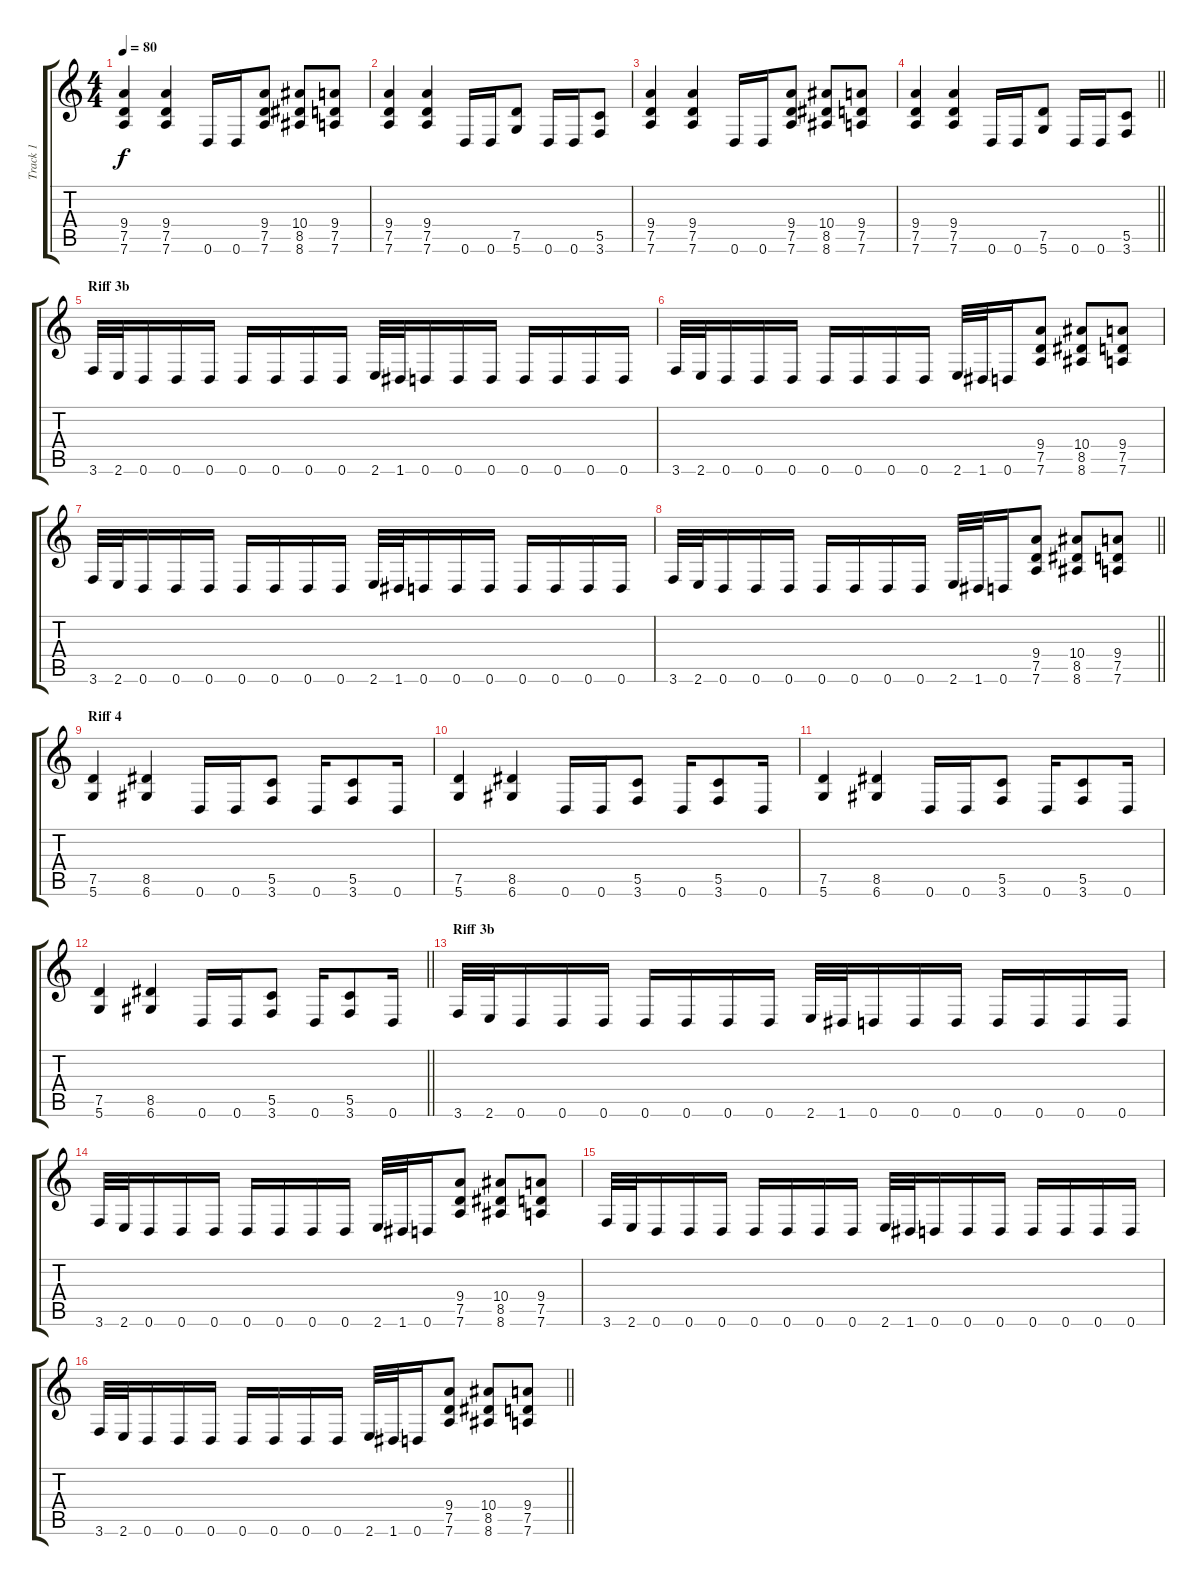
\track ("Track 1" "Track 1") {instrument distortionguitar}
\staff {score tabs}
\tuning (D4 A3 F3 C3 G2 D2) {hide}
\ts (4 4)
\tempo 80
\clef g2
\ks c
(9.4 7.5 7.6).4{dy f} (9.4 7.5 7.6).4 0.6.16 0.6.16 (9.4 7.5 7.6).8 (10.4 8.5 8.6).8 (9.4 7.5 7.6).8 |
(9.4 7.5 7.6).4 (9.4 7.5 7.6).4 0.6.16 0.6.16 (7.5 5.6).8 0.6.16 0.6.16 (5.5 3.6).8 |
(9.4 7.5 7.6).4 (9.4 7.5 7.6).4 0.6.16 0.6.16 (9.4 7.5 7.6).8 (10.4 8.5 8.6).8 (9.4 7.5 7.6).8 |
\barLineRight lightlight
(9.4 7.5 7.6).4 (9.4 7.5 7.6).4 0.6.16 0.6.16 (7.5 5.6).8 0.6.16 0.6.16 (5.5 3.6).8 |
\section ("" "Riff 3b")
3.6.32 2.6.32 0.6.16 0.6.16 0.6.16 0.6.16 0.6.16 0.6.16 0.6.16 2.6.32 1.6.32 0.6.16 0.6.16 0.6.16 0.6.16 0.6.16 0.6.16 0.6.16 |
3.6.32 2.6.32 0.6.16 0.6.16 0.6.16 0.6.16 0.6.16 0.6.16 0.6.16 2.6.32 1.6.32 0.6.16 (9.4 7.5 7.6).8 (10.4 8.5 8.6).8 (9.4 7.5 7.6).8 |
3.6.32 2.6.32 0.6.16 0.6.16 0.6.16 0.6.16 0.6.16 0.6.16 0.6.16 2.6.32 1.6.32 0.6.16 0.6.16 0.6.16 0.6.16 0.6.16 0.6.16 0.6.16 |
\barLineRight lightlight
3.6.32 2.6.32 0.6.16 0.6.16 0.6.16 0.6.16 0.6.16 0.6.16 0.6.16 2.6.32 1.6.32 0.6.16 (9.4 7.5 7.6).8 (10.4 8.5 8.6).8 (9.4 7.5 7.6).8 |
\section ("" "Riff 4")
(7.5 5.6).4 (8.5 6.6).4 0.6.16 0.6.16 (5.5 3.6).8 0.6.16 (5.5 3.6).8 0.6.16 |
(7.5 5.6).4 (8.5 6.6).4 0.6.16 0.6.16 (5.5 3.6).8 0.6.16 (5.5 3.6).8 0.6.16 |
(7.5 5.6).4 (8.5 6.6).4 0.6.16 0.6.16 (5.5 3.6).8 0.6.16 (5.5 3.6).8 0.6.16 |
\barLineRight lightlight
(7.5 5.6).4 (8.5 6.6).4 0.6.16 0.6.16 (5.5 3.6).8 0.6.16 (5.5 3.6).8 0.6.16 |
\section ("" "Riff 3b")
3.6.32 2.6.32 0.6.16 0.6.16 0.6.16 0.6.16 0.6.16 0.6.16 0.6.16 2.6.32 1.6.32 0.6.16 0.6.16 0.6.16 0.6.16 0.6.16 0.6.16 0.6.16 |
3.6.32 2.6.32 0.6.16 0.6.16 0.6.16 0.6.16 0.6.16 0.6.16 0.6.16 2.6.32 1.6.32 0.6.16 (9.4 7.5 7.6).8 (10.4 8.5 8.6).8 (9.4 7.5 7.6).8 |
3.6.32 2.6.32 0.6.16 0.6.16 0.6.16 0.6.16 0.6.16 0.6.16 0.6.16 2.6.32 1.6.32 0.6.16 0.6.16 0.6.16 0.6.16 0.6.16 0.6.16 0.6.16 |
\barLineRight lightlight
3.6.32 2.6.32 0.6.16 0.6.16 0.6.16 0.6.16 0.6.16 0.6.16 0.6.16 2.6.32 1.6.32 0.6.16 (9.4 7.5 7.6).8 (10.4 8.5 8.6).8 (9.4 7.5 7.6).8
